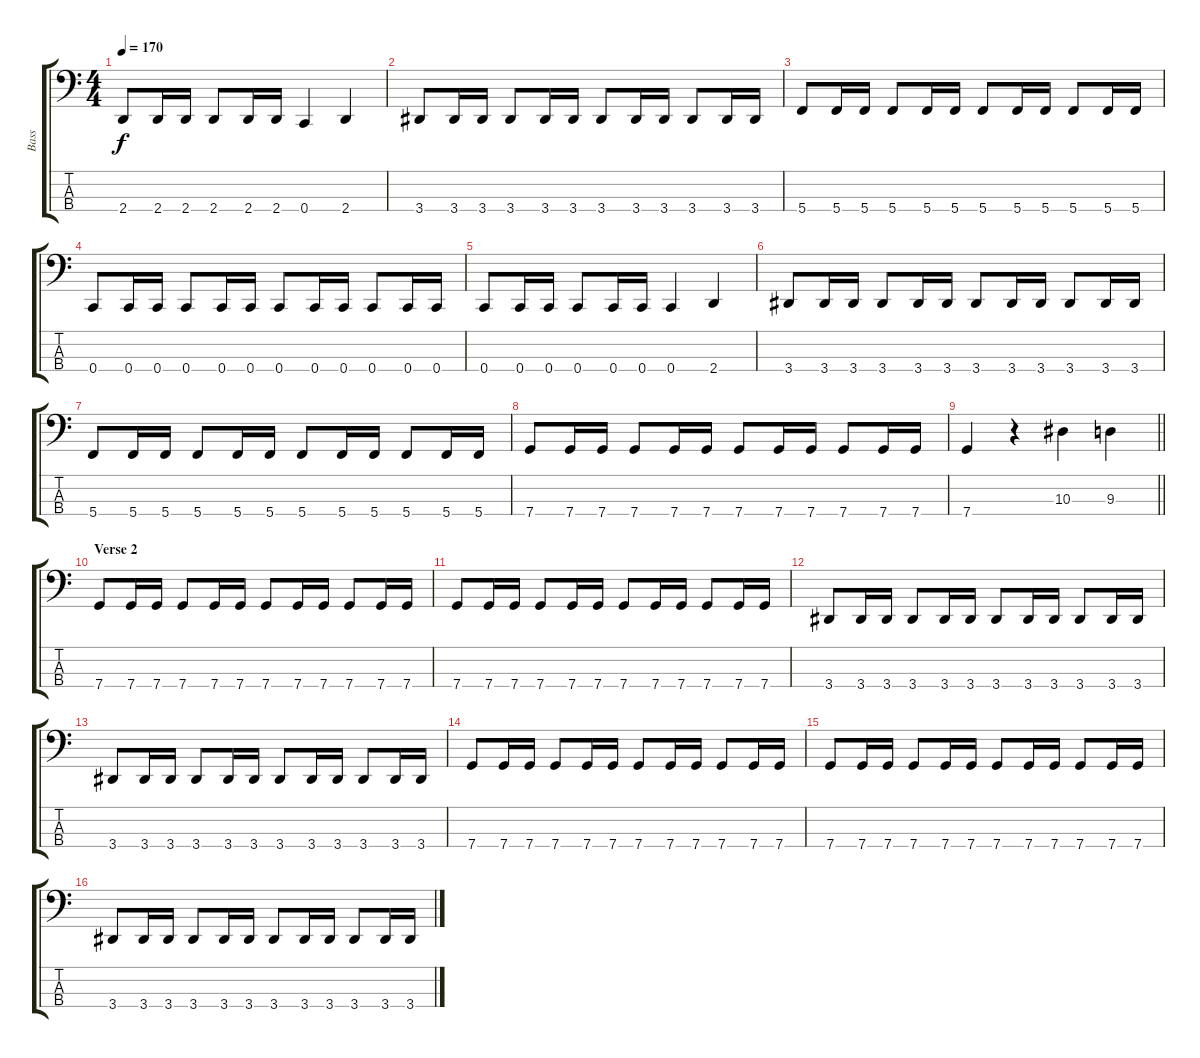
\track ("Bass" "Bass") {instrument electricbassfinger}
\staff {score tabs}
\tuning (Eb2 Bb1 F1 C1) {hide}
\ts (4 4)
\tempo 170
\clef f4
\ks c
2.4.8{dy f} 2.4.16 2.4.16 2.4.8 2.4.16 2.4.16 0.4.4 2.4.4 |
3.4.8 3.4.16 3.4.16 3.4.8 3.4.16 3.4.16 3.4.8 3.4.16 3.4.16 3.4.8 3.4.16 3.4.16 |
5.4.8 5.4.16 5.4.16 5.4.8 5.4.16 5.4.16 5.4.8 5.4.16 5.4.16 5.4.8 5.4.16 5.4.16 |
0.4.8 0.4.16 0.4.16 0.4.8 0.4.16 0.4.16 0.4.8 0.4.16 0.4.16 0.4.8 0.4.16 0.4.16 |
0.4.8 0.4.16 0.4.16 0.4.8 0.4.16 0.4.16 0.4.4 2.4.4 |
3.4.8 3.4.16 3.4.16 3.4.8 3.4.16 3.4.16 3.4.8 3.4.16 3.4.16 3.4.8 3.4.16 3.4.16 |
5.4.8 5.4.16 5.4.16 5.4.8 5.4.16 5.4.16 5.4.8 5.4.16 5.4.16 5.4.8 5.4.16 5.4.16 |
7.4.8 7.4.16 7.4.16 7.4.8 7.4.16 7.4.16 7.4.8 7.4.16 7.4.16 7.4.8 7.4.16 7.4.16 |
\barLineRight lightlight
7.4.4 r.4 10.3.4 9.3.4 |
\section ("" "Verse 2")
7.4.8 7.4.16 7.4.16 7.4.8 7.4.16 7.4.16 7.4.8 7.4.16 7.4.16 7.4.8 7.4.16 7.4.16 |
7.4.8 7.4.16 7.4.16 7.4.8 7.4.16 7.4.16 7.4.8 7.4.16 7.4.16 7.4.8 7.4.16 7.4.16 |
3.4.8 3.4.16 3.4.16 3.4.8 3.4.16 3.4.16 3.4.8 3.4.16 3.4.16 3.4.8 3.4.16 3.4.16 |
3.4.8 3.4.16 3.4.16 3.4.8 3.4.16 3.4.16 3.4.8 3.4.16 3.4.16 3.4.8 3.4.16 3.4.16 |
7.4.8 7.4.16 7.4.16 7.4.8 7.4.16 7.4.16 7.4.8 7.4.16 7.4.16 7.4.8 7.4.16 7.4.16 |
7.4.8 7.4.16 7.4.16 7.4.8 7.4.16 7.4.16 7.4.8 7.4.16 7.4.16 7.4.8 7.4.16 7.4.16 |
3.4.8 3.4.16 3.4.16 3.4.8 3.4.16 3.4.16 3.4.8 3.4.16 3.4.16 3.4.8 3.4.16 3.4.16
